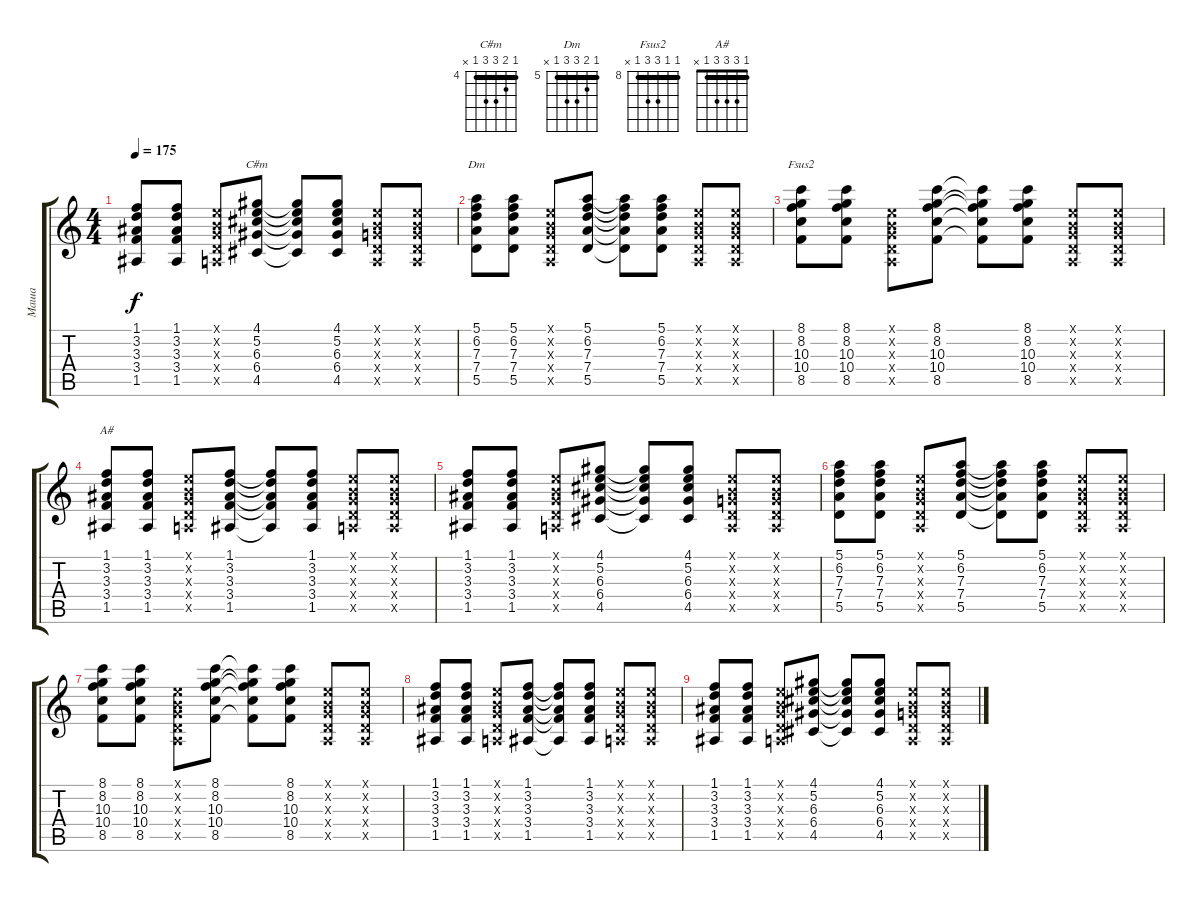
\track ("Маша" "Маша") {instrument electricguitarclean}
\staff {score tabs}
\tuning (E4 B3 G3 D3 A2 E2) {hide}
\chord ("C#m" 4 5 6 6 4 x) {firstfret 4 barre 4}
\chord ("Dm" 5 6 7 7 5 x) {firstfret 5 barre 5}
\chord ("Fsus2" 8 8 10 10 8 x) {firstfret 8 barre 8}
\chord ("A#" 1 3 3 3 1 x) {barre 1}
\ts (4 4)
\tempo 175
\clef g2
\ks c
(1.1 3.2 3.3 3.4 1.5).8{dy f} (1.1 3.2 3.3 3.4 1.5).8 (0.1{x} 0.2{x} 0.3{x} 0.4{x} 0.5{x}).8 (4.1 5.2 6.3 6.4 4.5).8{ch "C#m"} (4.1{t} 5.2{t} 6.3{t} 6.4{t} 4.5{t}).8 (4.1 5.2 6.3 6.4 4.5).8 (0.1{x} 0.2{x} 0.3{x} 0.4{x} 0.5{x}).8 (0.1{x} 0.2{x} 0.3{x} 0.4{x} 0.5{x}).8 |
(5.1 6.2 7.3 7.4 5.5).8{ch "Dm"} (5.1 6.2 7.3 7.4 5.5).8 (0.1{x} 0.2{x} 0.3{x} 0.4{x} 0.5{x}).8 (5.1 6.2 7.3 7.4 5.5).8 (5.1{t} 6.2{t} 7.3{t} 7.4{t} 5.5{t}).8 (5.1 6.2 7.3 7.4 5.5).8 (0.1{x} 0.2{x} 0.3{x} 0.4{x} 0.5{x}).8 (0.1{x} 0.2{x} 0.3{x} 0.4{x} 0.5{x}).8 |
(8.1 8.2 10.3 10.4 8.5).8{ch "Fsus2"} (8.1 8.2 10.3 10.4 8.5).8 (0.1{x} 0.2{x} 0.3{x} 0.4{x} 0.5{x}).8 (8.1 8.2 10.3 10.4 8.5).8 (8.1{t} 8.2{t} 10.3{t} 10.4{t} 8.5{t}).8 (8.1 8.2 10.3 10.4 8.5).8 (0.1{x} 0.2{x} 0.3{x} 0.4{x} 0.5{x}).8 (0.1{x} 0.2{x} 0.3{x} 0.4{x} 0.5{x}).8 |
(1.1 3.2 3.3 3.4 1.5).8{ch "A#"} (1.1 3.2 3.3 3.4 1.5).8 (0.1{x} 0.2{x} 0.3{x} 0.4{x} 0.5{x}).8 (1.1 3.2 3.3 3.4 1.5).8 (1.1{t} 3.2{t} 3.3{t} 3.4{t} 1.5{t}).8 (1.1 3.2 3.3 3.4 1.5).8 (0.1{x} 0.2{x} 0.3{x} 0.4{x} 0.5{x}).8 (0.1{x} 0.2{x} 0.3{x} 0.4{x} 0.5{x}).8 |
(1.1 3.2 3.3 3.4 1.5).8 (1.1 3.2 3.3 3.4 1.5).8 (0.1{x} 0.2{x} 0.3{x} 0.4{x} 0.5{x}).8 (4.1 5.2 6.3 6.4 4.5).8 (4.1{t} 5.2{t} 6.3{t} 6.4{t} 4.5{t}).8 (4.1 5.2 6.3 6.4 4.5).8 (0.1{x} 0.2{x} 0.3{x} 0.4{x} 0.5{x}).8 (0.1{x} 0.2{x} 0.3{x} 0.4{x} 0.5{x}).8 |
(5.1 6.2 7.3 7.4 5.5).8 (5.1 6.2 7.3 7.4 5.5).8 (0.1{x} 0.2{x} 0.3{x} 0.4{x} 0.5{x}).8 (5.1 6.2 7.3 7.4 5.5).8 (5.1{t} 6.2{t} 7.3{t} 7.4{t} 5.5{t}).8 (5.1 6.2 7.3 7.4 5.5).8 (0.1{x} 0.2{x} 0.3{x} 0.4{x} 0.5{x}).8 (0.1{x} 0.2{x} 0.3{x} 0.4{x} 0.5{x}).8 |
(8.1 8.2 10.3 10.4 8.5).8 (8.1 8.2 10.3 10.4 8.5).8 (0.1{x} 0.2{x} 0.3{x} 0.4{x} 0.5{x}).8 (8.1 8.2 10.3 10.4 8.5).8 (8.1{t} 8.2{t} 10.3{t} 10.4{t} 8.5{t}).8 (8.1 8.2 10.3 10.4 8.5).8 (0.1{x} 0.2{x} 0.3{x} 0.4{x} 0.5{x}).8 (0.1{x} 0.2{x} 0.3{x} 0.4{x} 0.5{x}).8 |
(1.1 3.2 3.3 3.4 1.5).8 (1.1 3.2 3.3 3.4 1.5).8 (0.1{x} 0.2{x} 0.3{x} 0.4{x} 0.5{x}).8 (1.1 3.2 3.3 3.4 1.5).8 (1.1{t} 3.2{t} 3.3{t} 3.4{t} 1.5{t}).8 (1.1 3.2 3.3 3.4 1.5).8 (0.1{x} 0.2{x} 0.3{x} 0.4{x} 0.5{x}).8 (0.1{x} 0.2{x} 0.3{x} 0.4{x} 0.5{x}).8 |
(1.1 3.2 3.3 3.4 1.5).8 (1.1 3.2 3.3 3.4 1.5).8 (0.1{x} 0.2{x} 0.3{x} 0.4{x} 0.5{x}).8 (4.1 5.2 6.3 6.4 4.5).8 (4.1{t} 5.2{t} 6.3{t} 6.4{t} 4.5{t}).8 (4.1 5.2 6.3 6.4 4.5).8 (0.1{x} 0.2{x} 0.3{x} 0.4{x} 0.5{x}).8 (0.1{x} 0.2{x} 0.3{x} 0.4{x} 0.5{x}).8
